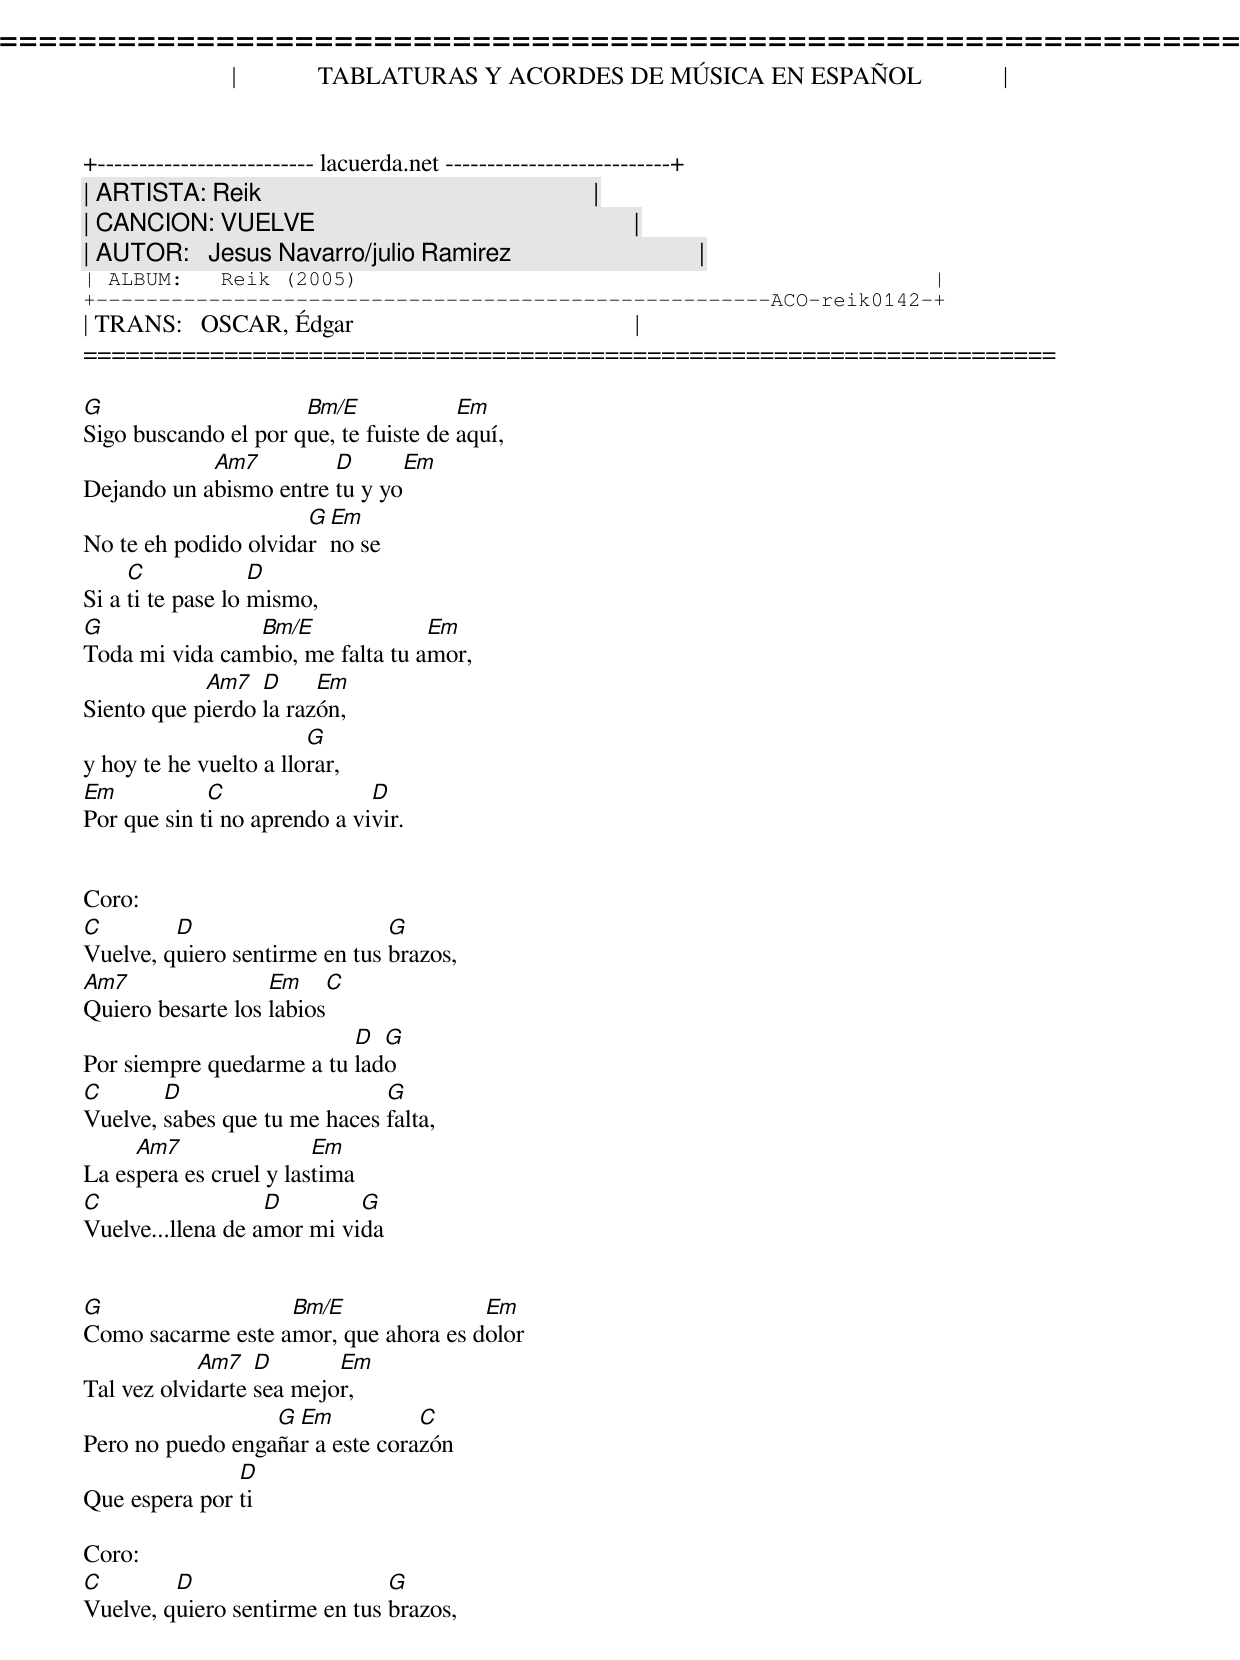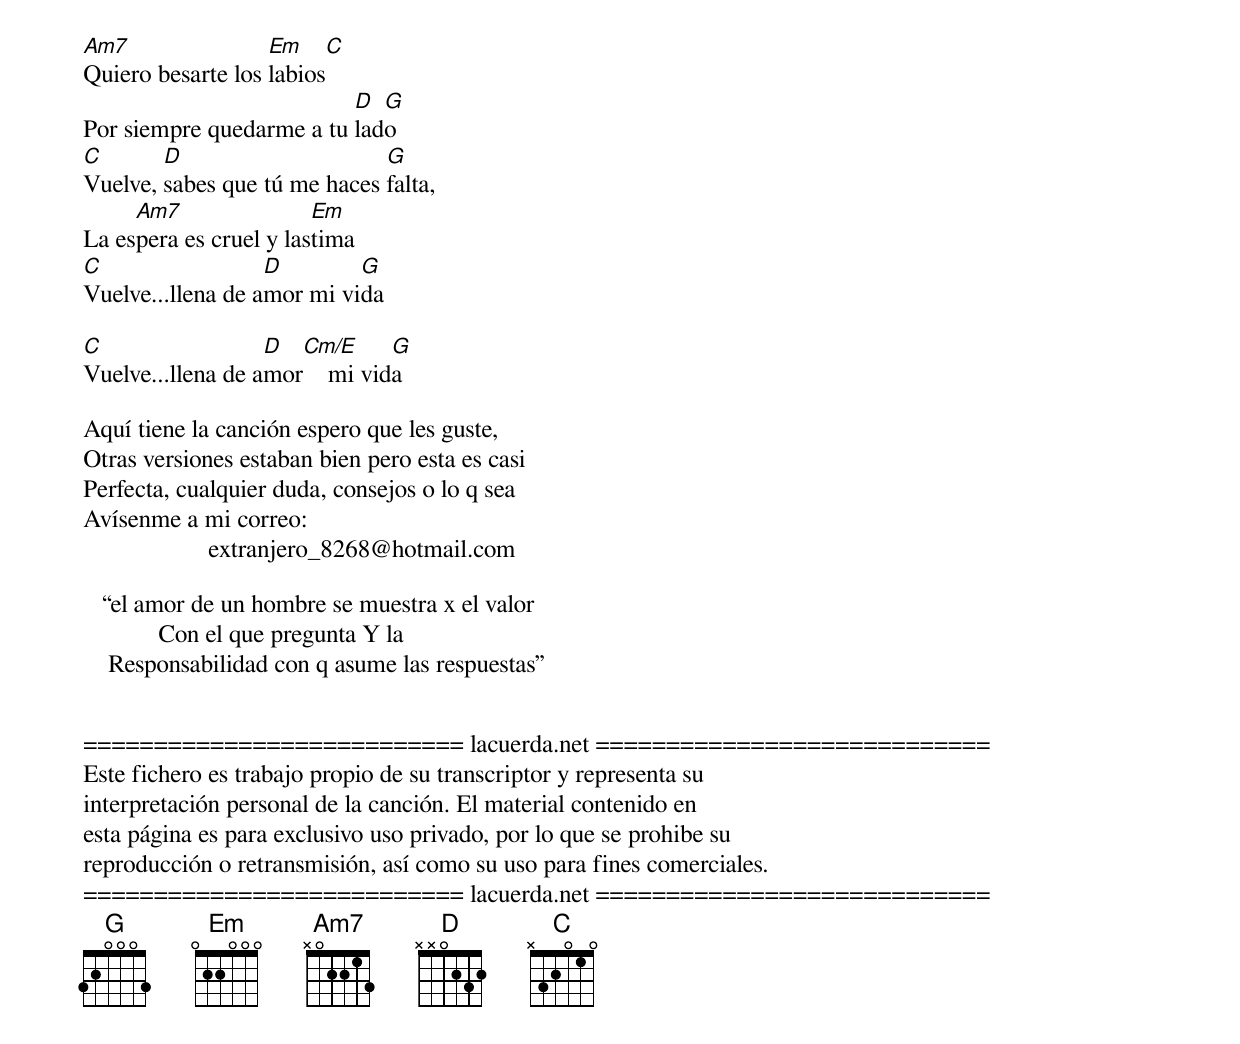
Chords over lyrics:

=====================================================================
|             TABLATURAS Y ACORDES DE MÚSICA EN ESPAÑOL             |
+-------------------------- lacuerda.net ---------------------------+
| ARTISTA: Reik                                                     |
| CANCION: VUELVE                                                   |
| AUTOR:   Jesus Navarro/julio Ramirez                              |
| ALBUM:   Reik (2005)                                              |
+------------------------------------------------------ACO-reik0142-+
| TRANS:   OSCAR, Édgar                                             |
=====================================================================

G                     Bm/E             Em
Sigo buscando el por que, te fuiste de aquí,
            Am7         D       Em
Dejando un abismo entre tu y yo
                      G Em
No te eh podido olvidar no se
     C             D
Si a ti te pase lo mismo,
G               Bm/E              Em
Toda mi vida cambio, me falta tu amor,
            Am7   D     Em
Siento que pierdo la razón,
                        G
y hoy te he vuelto a llorar,
Em           C                D
Por que sin ti no aprendo a vivir.


Coro:
C        D                     G
Vuelve, quiero sentirme en tus brazos,
Am7                Em    C
Quiero besarte los labios
                          D  G
Por siempre quedarme a tu lado
C       D                     G
Vuelve, sabes que tu me haces falta,
     Am7                Em
La espera es cruel y lastima
C                  D        G
Vuelve...llena de amor mi vida


G                  Bm/E               Em
Como sacarme este amor, que ahora es dolor
            Am7   D       Em
Tal vez olvidarte sea mejor,
                  G Em           C
Pero no puedo engañar a este corazón
               D
Que espera por ti

Coro:
C        D                     G
Vuelve, quiero sentirme en tus brazos,
Am7                Em    C
Quiero besarte los labios
                          D  G
Por siempre quedarme a tu lado
C       D                     G
Vuelve, sabes que tú me haces falta,
     Am7                Em
La espera es cruel y lastima
C                  D        G
Vuelve...llena de amor mi vida

C                  D  Cm/E      G
Vuelve...llena de amor    mi vida

Aquí tiene la canción espero que les guste,
Otras versiones estaban bien pero esta es casi
Perfecta, cualquier duda, consejos o lo q sea
Avísenme a mi correo:
                    extranjero_8268@hotmail.com

   el amor de un hombre se muestra x el valor
            Con el que pregunta Y la
    Responsabilidad con q asume las respuestas


=========================== lacuerda.net ============================
Este fichero es trabajo propio de su transcriptor y representa su
interpretación personal de la canción. El material contenido en
esta página es para exclusivo uso privado, por lo que se prohibe su
reproducción o retransmisión, así como su uso para fines comerciales.
=========================== lacuerda.net ============================
